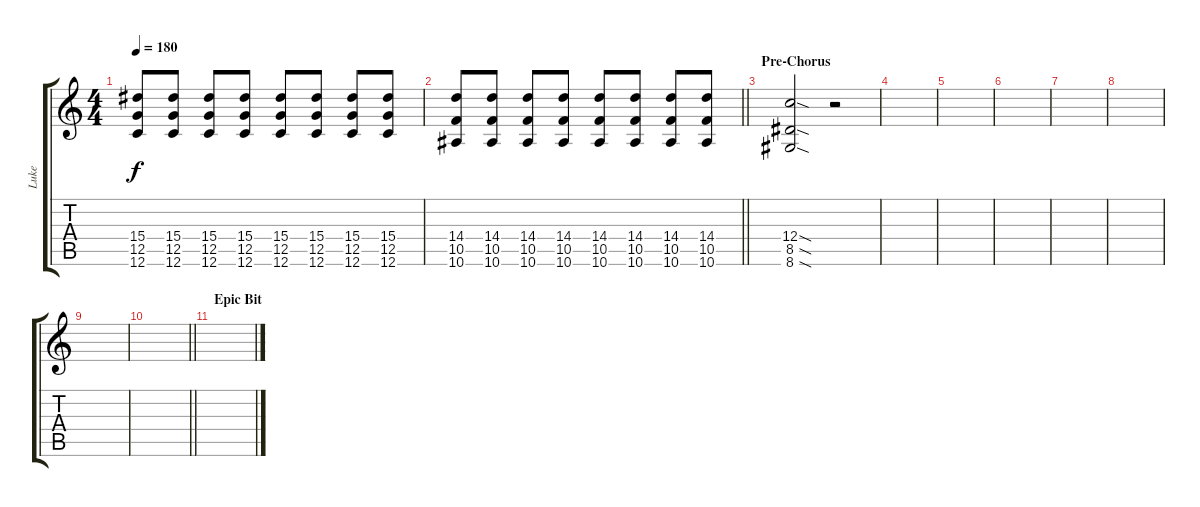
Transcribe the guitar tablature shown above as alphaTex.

\track ("Luke" "Luke") {instrument overdrivenguitar}
\staff {score tabs}
\tuning (D4 A3 F3 C3 G2 C2) {hide}
\ts (4 4)
\tempo 180
\clef g2
\ks c
(15.4 12.5 12.6).8{dy f} (15.4 12.5 12.6).8 (15.4 12.5 12.6).8 (15.4 12.5 12.6).8 (15.4 12.5 12.6).8 (15.4 12.5 12.6).8 (15.4 12.5 12.6).8 (15.4 12.5 12.6).8 |
\barLineRight lightlight
(14.4 10.5 10.6).8 (14.4 10.5 10.6).8 (14.4 10.5 10.6).8 (14.4 10.5 10.6).8 (14.4 10.5 10.6).8 (14.4 10.5 10.6).8 (14.4 10.5 10.6).8 (14.4 10.5 10.6).8 |
\section ("" "Pre-Chorus")
(12.4{sod} 8.5{sod} 8.6{sod}).2 r.2 |
|
|
|
|
|
|
\barLineRight lightlight
|
\section ("" "Epic Bit")
